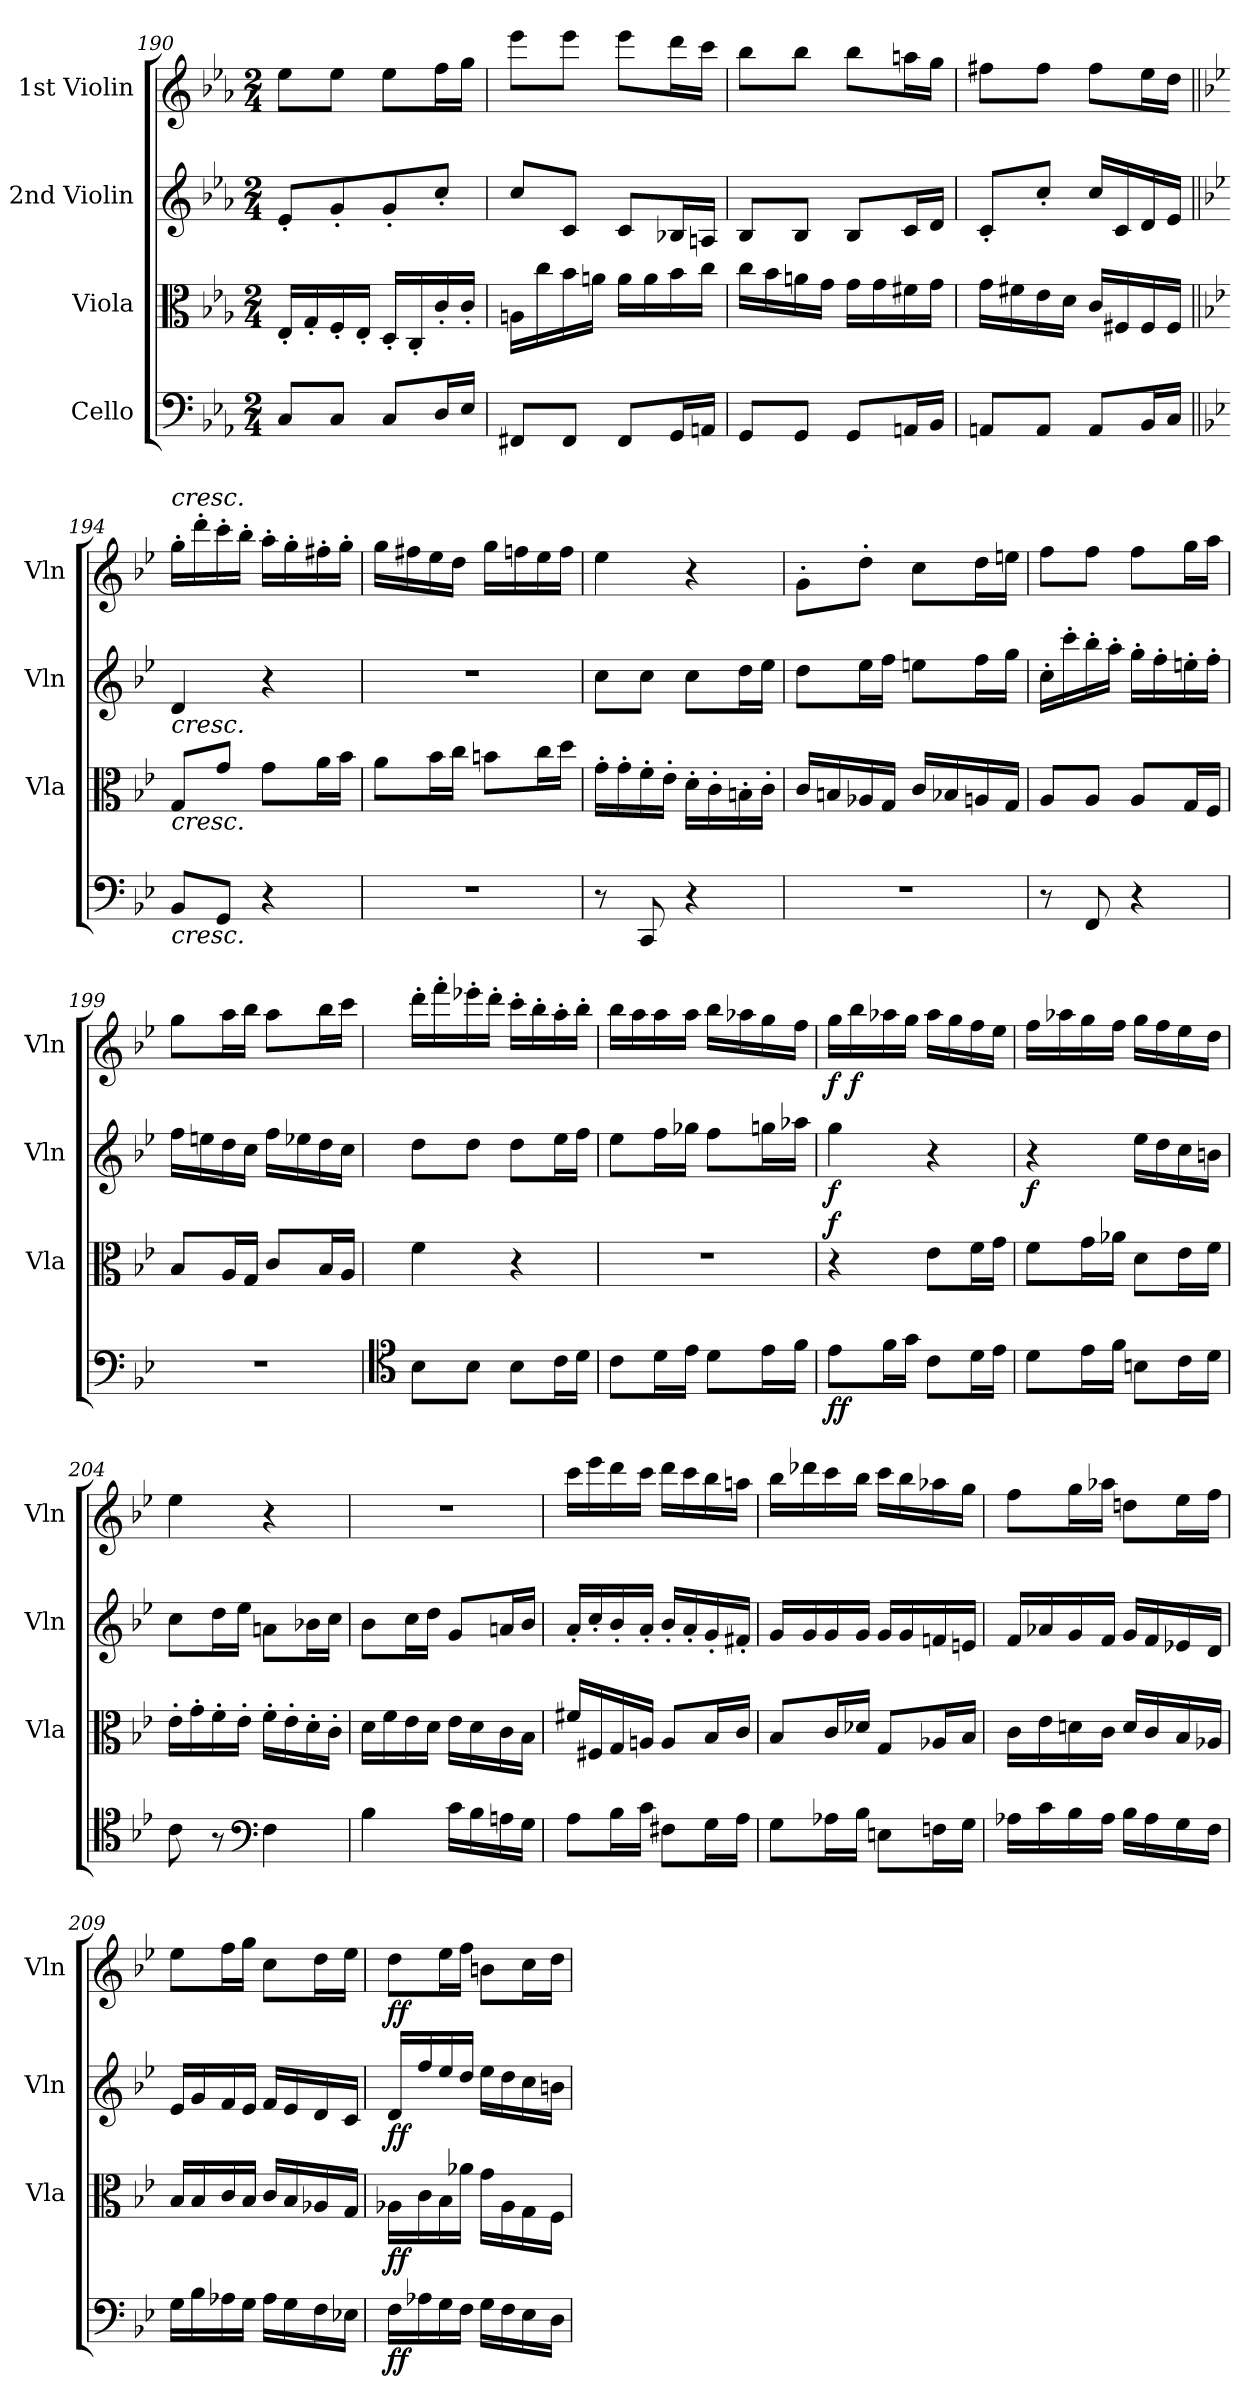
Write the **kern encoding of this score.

**kern	**dynam	**kern	**dynam	**kern	**dynam	**kern	**dynam
*part4	*part4	*part3	*part3	*part2	*part2	*part1	*part1
*staff4	*staff4	*staff3	*staff3	*staff2	*staff2	*staff1	*staff1
*I"Cello	*	*I"Viola	*	*I"2nd Violin	*	*I"1st Violin	*
*	*	*I'Vla	*	*I'Vln	*	*I'Vln	*
*clefF4	*	*clefC3	*	*clefG2	*	*clefG2	*
*k[b-e-a-]	*	*k[b-e-a-]	*	*k[b-e-a-]	*	*k[b-e-a-]	*
*E-:	*	*E-:	*	*E-:	*	*E-:	*
*M2/4	*	*M2/4	*	*M2/4	*	*M2/4	*
=190	=190	=190	=190	=190	=190	=190	=190
8C/L	.	16E-'/LL	.	8e-'/L	.	8ee-\L	.
.	.	16G'/	.	.	.	.	.
8C/J	.	16F'/	.	8g'/	.	8ee-\J	.
.	.	16E-'/JJ	.	.	.	.	.
8C/L	.	16D'/LL	.	8g'/	.	8ee-\L	.
.	.	16C'/	.	.	.	.	.
16D/L	.	16c'/	.	8cc'/J	.	16ff\L	.
16E-/JJ	.	16c'/JJ	.	.	.	16gg\JJ	.
=191	=191	=191	=191	=191	=191	=191	=191
8FF#X/L	.	16An\LL	.	8cc/L	.	8eee-\L	.
.	.	16cc\	.	.	.	.	.
8FF#/J	.	16b-\	.	8c/J	.	8eee-\J	.
.	.	16an\JJ	.	.	.	.	.
8FF#/L	.	16a\LL	.	8c/L	.	8eee-\L	.
.	.	16a\	.	.	.	.	.
16GG/L	.	16b-\	.	16B-X/L	.	16ddd\L	.
16AAn/JJ	.	16cc\JJ	.	16An/JJ	.	16ccc\JJ	.
=192	=192	=192	=192	=192	=192	=192	=192
8GG/L	.	16cc\LL	.	8B-/L	.	8bb-\L	.
.	.	16b-\	.	.	.	.	.
8GG/J	.	16an\	.	8B-/J	.	8bb-\J	.
.	.	16g\JJ	.	.	.	.	.
8GG/L	.	16g\LL	.	8B-/L	.	8bb-\L	.
.	.	16g\	.	.	.	.	.
16AAn/L	.	16f#X\	.	16c/L	.	16aan\L	.
16BB-/JJ	.	16g\JJ	.	16d/JJ	.	16gg\JJ	.
=193	=193	=193	=193	=193	=193	=193	=193
8AAn/L	.	16g\LL	.	8c'/L	.	8ff#X\L	.
.	.	16f#X\	.	.	.	.	.
8AA/J	.	16e-\	.	8cc'/J	.	8ff#\J	.
.	.	16d\JJ	.	.	.	.	.
8AA/L	.	16c/LL	.	16cc/LL	.	8ff#\L	.
.	.	16F#X/	.	16c/	.	.	.
16BB-/L	.	16F#/	.	16d/	.	16ee-\L	.
16C/JJ	.	16F#/JJ	.	16e-/JJ	.	16dd\JJ	.
=194||	=194||	=194||	=194||	=194||	=194||	=194||	=194||
*k[b-e-]	*	*k[b-e-]	*	*k[b-e-]	*	*k[b-e-]	*
*B-:	*	*B-:	*	*B-:	*	*B-:	*
!	!	!	!	!	!	!LO:TX:a:i:t=cresc.	!
!	!	!	!	!LO:TX:b:i:t=cresc.	!	!	!
!	!	!LO:TX:b:i:t=cresc.	!	!	!	!	!
!LO:TX:b:i:t=cresc.	!	!	!	!	!	!	!
8BB-/L	.	8G/L	.	4d/	.	16gg'\LL	.
.	.	.	.	.	.	16ddd'\	.
8GG/J	.	8g/J	.	.	.	16ccc'\	.
.	.	.	.	.	.	16bb-'\JJ	.
4r	.	8g\L	.	4r	.	16aa'\LL	.
.	.	.	.	.	.	16gg'\	.
.	.	16a\L	.	.	.	16ff#X'\	.
.	.	16b-\JJ	.	.	.	16gg'\JJ	.
=195	=195	=195	=195	=195	=195	=195	=195
2r	.	8a\L	.	2r	.	16gg\LL	.
.	.	.	.	.	.	16ff#X\	.
.	.	16b-\L	.	.	.	16ee-\	.
.	.	16cc\JJ	.	.	.	16dd\JJ	.
.	.	8bn\L	.	.	.	16gg\LL	.
.	.	.	.	.	.	16ffn\	.
.	.	16cc\L	.	.	.	16ee-\	.
.	.	16dd\JJ	.	.	.	16ff\JJ	.
=196	=196	=196	=196	=196	=196	=196	=196
8r	.	16g'\LL	.	8cc\L	.	4ee-\	.
.	.	16g'\	.	.	.	.	.
8CC/	.	16f'\	.	8cc\J	.	.	.
.	.	16e-'\JJ	.	.	.	.	.
4r	.	16d'\LL	.	8cc\L	.	4r	.
.	.	16c'\	.	.	.	.	.
.	.	16Bn'\	.	16dd\L	.	.	.
.	.	16c'\JJ	.	16ee-\JJ	.	.	.
=197	=197	=197	=197	=197	=197	=197	=197
2r	.	16c/LL	.	8dd\L	.	8g'\L	.
.	.	16Bn/	.	.	.	.	.
.	.	16A-X/	.	16ee-\L	.	8dd'\J	.
.	.	16G/JJ	.	16ff\JJ	.	.	.
.	.	16c/LL	.	8een\L	.	8cc\L	.
.	.	16B-X/	.	.	.	.	.
.	.	16An/	.	16ff\L	.	16dd\L	.
.	.	16G/JJ	.	16gg\JJ	.	16een\JJ	.
=198	=198	=198	=198	=198	=198	=198	=198
8r	.	8A/L	.	16cc'\LL	.	8ff\L	.
.	.	.	.	16ccc'\	.	.	.
8FF/	.	8A/J	.	16bb-'\	.	8ff\J	.
.	.	.	.	16aa'\JJ	.	.	.
4r	.	8A/L	.	16gg'\LL	.	8ff\L	.
.	.	.	.	16ff'\	.	.	.
.	.	16G/L	.	16een'\	.	16gg\L	.
.	.	16F/JJ	.	16ff'\JJ	.	16aa\JJ	.
=199	=199	=199	=199	=199	=199	=199	=199
2r	.	8B-/L	.	16ff\LL	.	8gg\L	.
.	.	.	.	16een\	.	.	.
.	.	16A/L	.	16dd\	.	16aa\L	.
.	.	16G/JJ	.	16cc\JJ	.	16bb-\JJ	.
.	.	8c/L	.	16ff\LL	.	8aa\L	.
.	.	.	.	16ee-X\	.	.	.
.	.	16B-/L	.	16dd\	.	16bb-\L	.
.	.	16A/JJ	.	16cc\JJ	.	16ccc\JJ	.
=200	=200	=200	=200	=200	=200	=200	=200
*clefC4	*	*	*	*	*	*	*
8B-\L	.	4f\	.	8dd\L	.	16ddd'\LL	.
.	.	.	.	.	.	16fff'\	.
8B-\J	.	.	.	8dd\J	.	16eee-X'\	.
.	.	.	.	.	.	16ddd'\JJ	.
8B-\L	.	4r	.	8dd\L	.	16ccc'\LL	.
.	.	.	.	.	.	16bb-'\	.
16c\L	.	.	.	16ee-\L	.	16aa'\	.
16d\JJ	.	.	.	16ff\JJ	.	16bb-'\JJ	.
=201	=201	=201	=201	=201	=201	=201	=201
8c\L	.	2r	.	8ee-\L	.	16bb-\LL	.
.	.	.	.	.	.	16aa\	.
16d\L	.	.	.	16ff\L	.	16aa\	.
16e-\JJ	.	.	.	16gg-X\JJ	.	16aa\JJ	.
8d\L	.	.	.	8ff\L	.	16bb-\LL	.
.	.	.	.	.	.	16aa-X\	.
16e-\L	.	.	.	16ggn\L	.	16gg\	.
16f\JJ	.	.	.	16aa-X\JJ	.	16ff\JJ	.
=202	=202	=202	=202	=202	=202	=202	=202
!	!LO:DY:b	!	!	!	!	!	!
!	!LO:DY:n=1:b	!	!LO:DY:a	!	!LO:DY:b	!	!LO:DY:b
8e-\L	f f	4r	f	4gg\	f	16gg\LL	f
!	!	!	!	!	!	!	!LO:DY:b
.	.	.	.	.	.	16bb-\	f
16f\L	.	.	.	.	.	16aa-X\	.
16g\JJ	.	.	.	.	.	16gg\JJ	.
8c\L	.	8e-\L	.	4r	.	16aa-\LL	.
.	.	.	.	.	.	16gg\	.
16d\L	.	16f\L	.	.	.	16ff\	.
16e-\JJ	.	16g\JJ	.	.	.	16ee-\JJ	.
=203	=203	=203	=203	=203	=203	=203	=203
!	!	!	!	!	!LO:DY:b	!	!
8d\L	.	8f\L	.	4r	f	16ff\LL	.
.	.	.	.	.	.	16aa-X\	.
16e-\L	.	16g\L	.	.	.	16gg\	.
16f\JJ	.	16a-X\JJ	.	.	.	16ff\JJ	.
8Bn\L	.	8d\L	.	16ee-\LL	.	16gg\LL	.
.	.	.	.	16dd\	.	16ff\	.
16c\L	.	16e-\L	.	16cc\	.	16ee-\	.
16d\JJ	.	16f\JJ	.	16bn\JJ	.	16dd\JJ	.
=204	=204	=204	=204	=204	=204	=204	=204
8c\	.	16e-'\LL	.	8cc\L	.	4ee-\	.
.	.	16g'\	.	.	.	.	.
8r	.	16f'\	.	16dd\L	.	.	.
.	.	16e-'\JJ	.	16ee-\JJ	.	.	.
*clefF4	*	*	*	*	*	*	*
4F\	.	16f'\LL	.	8an\L	.	4r	.
.	.	16e-'\	.	.	.	.	.
.	.	16d'\	.	16b-X\L	.	.	.
.	.	16c'\JJ	.	16cc\JJ	.	.	.
=205	=205	=205	=205	=205	=205	=205	=205
4B-\	.	16d\LL	.	8b-\L	.	2r	.
.	.	16f\	.	.	.	.	.
.	.	16e-\	.	16cc\L	.	.	.
.	.	16d\JJ	.	16dd\JJ	.	.	.
16c\LL	.	16e-\LL	.	8g/L	.	.	.
16B-\	.	16d\	.	.	.	.	.
16An\	.	16c\	.	16an/L	.	.	.
16G\JJ	.	16B-\JJ	.	16b-/JJ	.	.	.
=206	=206	=206	=206	=206	=206	=206	=206
8A\L	.	16f#X/LL	.	16a'/LL	.	16ccc\LL	.
.	.	16F#X/	.	16cc'/	.	16eee-\	.
16B-\L	.	16G/	.	16b-'/	.	16ddd\	.
16c\JJ	.	16An/JJ	.	16a'/JJ	.	16ccc\JJ	.
8F#X\L	.	8A/L	.	16b-'/LL	.	16ddd\LL	.
.	.	.	.	16a'/	.	16ccc\	.
16G\L	.	16B-/L	.	16g'/	.	16bb-\	.
16A\JJ	.	16c/JJ	.	16f#X'/JJ	.	16aan\JJ	.
=207	=207	=207	=207	=207	=207	=207	=207
8G\L	.	8B-/L	.	16g/LL	.	16bb-\LL	.
.	.	.	.	16g/	.	16ddd-X\	.
16A-X\L	.	16c/L	.	16g/	.	16ccc\	.
16B-\JJ	.	16d-X/JJ	.	16g/JJ	.	16bb-\JJ	.
8En\L	.	8G/L	.	16g/LL	.	16ccc\LL	.
.	.	.	.	16g/	.	16bb-\	.
16Fn\L	.	16A-X/L	.	16fn/	.	16aa-X\	.
16G\JJ	.	16B-/JJ	.	16en/JJ	.	16gg\JJ	.
=208	=208	=208	=208	=208	=208	=208	=208
16A-X\LL	.	16c\LL	.	16f/LL	.	8ff\L	.
16c\	.	16e-\	.	16a-X/	.	.	.
16B-\	.	16dn\	.	16g/	.	16gg\L	.
16A-\JJ	.	16c\JJ	.	16f/JJ	.	16aa-X\JJ	.
16B-\LL	.	16d/LL	.	16g/LL	.	8ddn\L	.
16A-\	.	16c/	.	16f/	.	.	.
16G\	.	16B-/	.	16e-X/	.	16ee-\L	.
16F\JJ	.	16A-X/JJ	.	16d/JJ	.	16ff\JJ	.
=209	=209	=209	=209	=209	=209	=209	=209
16G\LL	.	16B-/LL	.	16e-/LL	.	8ee-\L	.
16B-\	.	16B-/	.	16g/	.	.	.
16A-X\	.	16c/	.	16f/	.	16ff\L	.
16G\JJ	.	16B-/JJ	.	16e-/JJ	.	16gg\JJ	.
16A-\LL	.	16c/LL	.	16f/LL	.	8cc\L	.
16G\	.	16B-/	.	16e-/	.	.	.
16F\	.	16A-X/	.	16d/	.	16dd\L	.
16E-X\JJ	.	16G/JJ	.	16c/JJ	.	16ee-\JJ	.
=210	=210	=210	=210	=210	=210	=210	=210
!	!LO:DY:b	!	!LO:DY:b	!	!LO:DY:b	!	!LO:DY:b
16F\LL	ff	16A-X\LL	ff	16d/LL	ff	8dd\L	ff
16A-X\	.	16c\	.	16ff/	.	.	.
16G\	.	16B-\	.	16ee-/	.	16ee-\L	.
16F\JJ	.	16a-X\JJ	.	16dd/JJ	.	16ff\JJ	.
16G\LL	.	16g\LL	.	16ee-\LL	.	8bn\L	.
16F\	.	16A-\	.	16dd\	.	.	.
16E-\	.	16G\	.	16cc\	.	16cc\L	.
16D\JJ	.	16F\JJ	.	16bn\JJ	.	16dd\JJ	.
=	=	=	=	=	=	=	=
*-	*-	*-	*-	*-	*-	*-	*-
